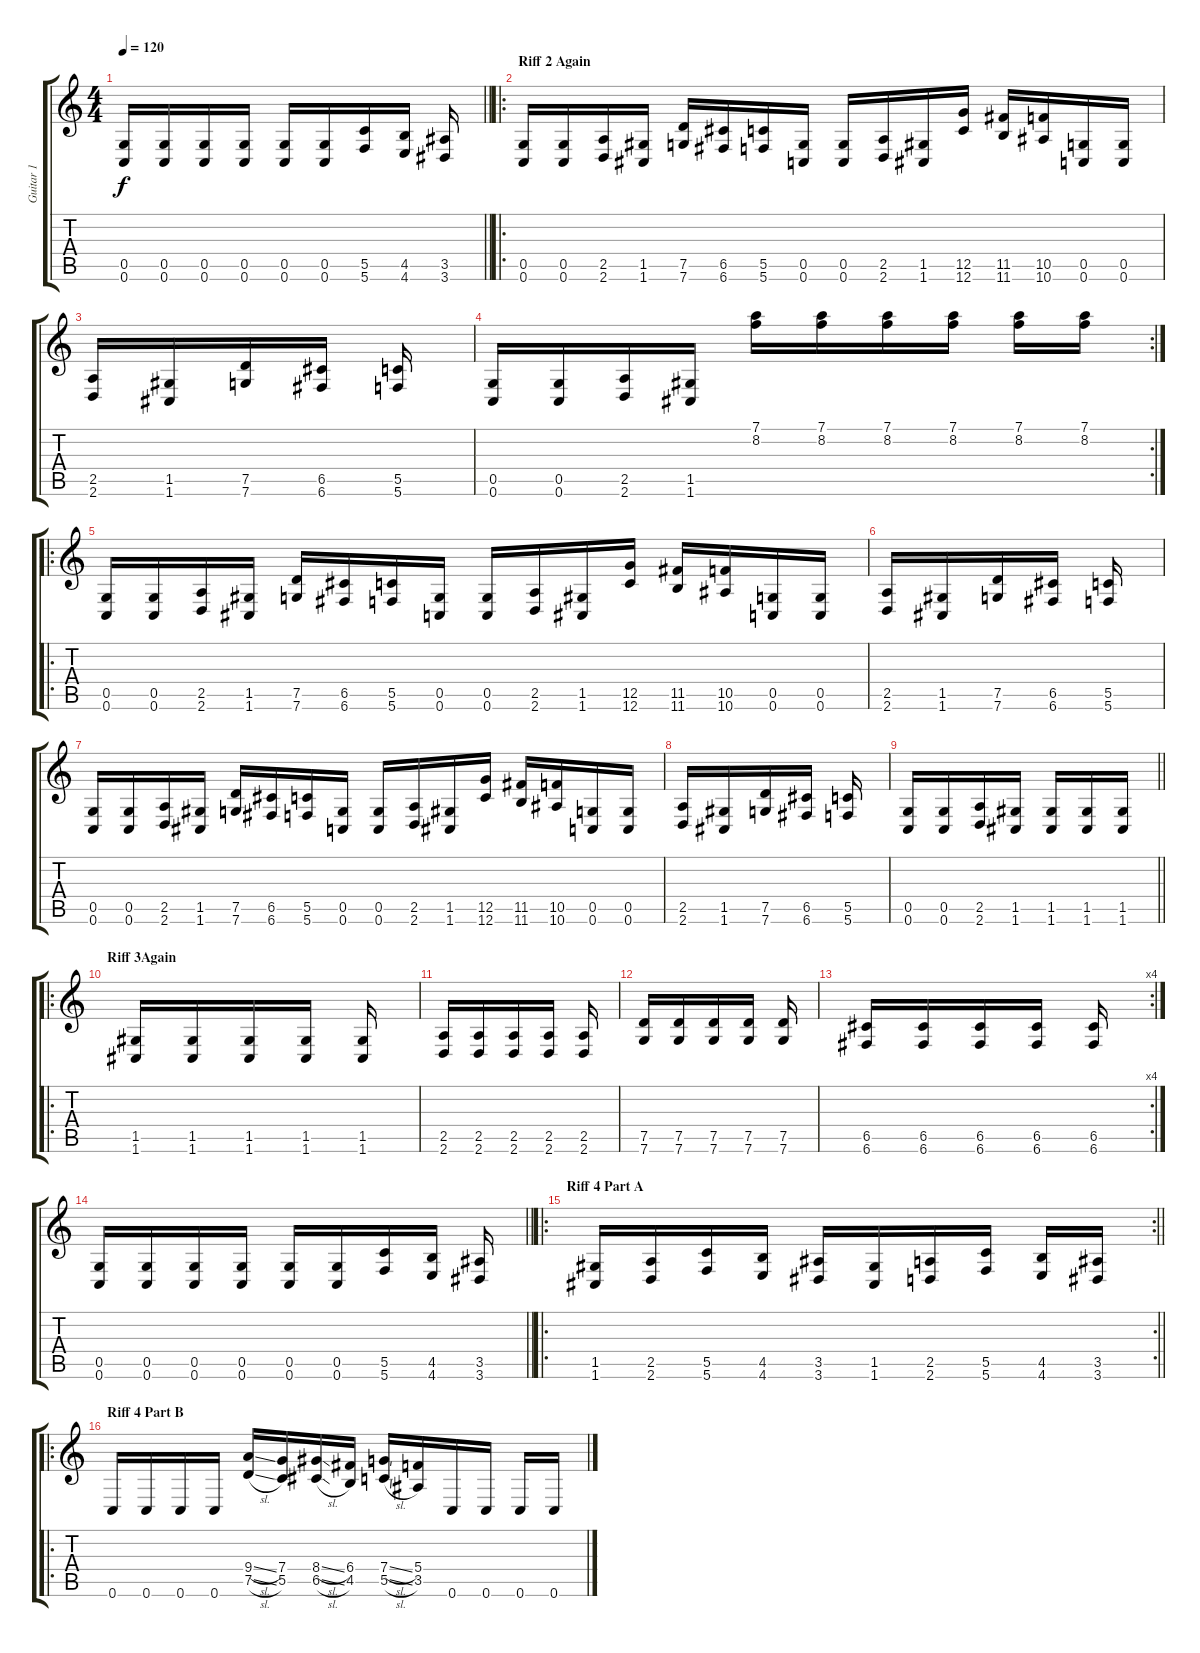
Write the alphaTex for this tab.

\track ("Guitar 1" "Guitar 1") {instrument distortionguitar}
\staff {score tabs}
\tuning (D4 A3 F3 C3 G2 C2) {hide}
\ts (4 4)
\tempo 120
\clef g2
\barLineRight lightlight
\ks c
(0.5 0.6).16{dy f} (0.5 0.6).16 (0.5 0.6).16 (0.5 0.6).16 (0.5 0.6).16 (0.5 0.6).16 (5.5 5.6).16 (4.5 4.6).16 (3.5 3.6).16 |
\ro
\section ("" "Riff 2 Again")
(0.5 0.6).16 (0.5 0.6).16 (2.5 2.6).16 (1.5 1.6).16 (7.5 7.6).16 (6.5 6.6).16 (5.5 5.6).16 (0.5 0.6).16 (0.5 0.6).16 (2.5 2.6).16 (1.5 1.6).16 (12.5 12.6).16 (11.5 11.6).16 (10.5 10.6).16 (0.5 0.6).16 (0.5 0.6).16 |
(2.5 2.6).16 (1.5 1.6).16 (7.5 7.6).16 (6.5 6.6).16 (5.5 5.6).16 |
\rc 2
(0.5 0.6).16 (0.5 0.6).16 (2.5 2.6).16 (1.5 1.6).16 (7.1 8.2).16 (7.1 8.2).16 (7.1 8.2).16 (7.1 8.2).16 (7.1 8.2).16 (7.1 8.2).16 |
\ro
(0.5 0.6).16 (0.5 0.6).16 (2.5 2.6).16 (1.5 1.6).16 (7.5 7.6).16 (6.5 6.6).16 (5.5 5.6).16 (0.5 0.6).16 (0.5 0.6).16 (2.5 2.6).16 (1.5 1.6).16 (12.5 12.6).16 (11.5 11.6).16 (10.5 10.6).16 (0.5 0.6).16 (0.5 0.6).16 |
(2.5 2.6).16 (1.5 1.6).16 (7.5 7.6).16 (6.5 6.6).16 (5.5 5.6).16 |
(0.5 0.6).16 (0.5 0.6).16 (2.5 2.6).16 (1.5 1.6).16 (7.5 7.6).16 (6.5 6.6).16 (5.5 5.6).16 (0.5 0.6).16 (0.5 0.6).16 (2.5 2.6).16 (1.5 1.6).16 (12.5 12.6).16 (11.5 11.6).16 (10.5 10.6).16 (0.5 0.6).16 (0.5 0.6).16 |
(2.5 2.6).16 (1.5 1.6).16 (7.5 7.6).16 (6.5 6.6).16 (5.5 5.6).16 |
\barLineRight lightlight
(0.5 0.6).16 (0.5 0.6).16 (2.5 2.6).16 (1.5 1.6).16 (1.5 1.6).16 (1.5 1.6).16 (1.5 1.6).16 |
\ro
\section ("" "Riff 3Again")
(1.5 1.6).16 (1.5 1.6).16 (1.5 1.6).16 (1.5 1.6).16 (1.5 1.6).16 |
(2.5 2.6).16 (2.5 2.6).16 (2.5 2.6).16 (2.5 2.6).16 (2.5 2.6).16 |
(7.5 7.6).16 (7.5 7.6).16 (7.5 7.6).16 (7.5 7.6).16 (7.5 7.6).16 |
\rc 4
(6.5 6.6).16 (6.5 6.6).16 (6.5 6.6).16 (6.5 6.6).16 (6.5 6.6).16 |
\barLineRight lightlight
(0.5 0.6).16 (0.5 0.6).16 (0.5 0.6).16 (0.5 0.6).16 (0.5 0.6).16 (0.5 0.6).16 (5.5 5.6).16 (4.5 4.6).16 (3.5 3.6).16 |
\ro
\rc 2
\section ("" "Riff 4 Part A")
\barLineRight lightlight
(1.5 1.6).16 (2.5 2.6).16 (5.5 5.6).16 (4.5 4.6).16 (3.5 3.6).16 (1.5 1.6).16 (2.5 2.6).16 (5.5 5.6).16 (4.5 4.6).16 (3.5 3.6).16 |
\ro
\section ("" "Riff 4 Part B")
0.6.16 0.6.16 0.6.16 0.6.16 (9.4{sl} 7.5{sl}).16 (7.4 5.5).16 (8.4{sl} 6.5{sl}).16 (6.4 4.5).16 (7.4{sl} 5.5{sl}).16 (5.4 3.5).16 0.6.16 0.6.16 0.6.16 0.6.16
